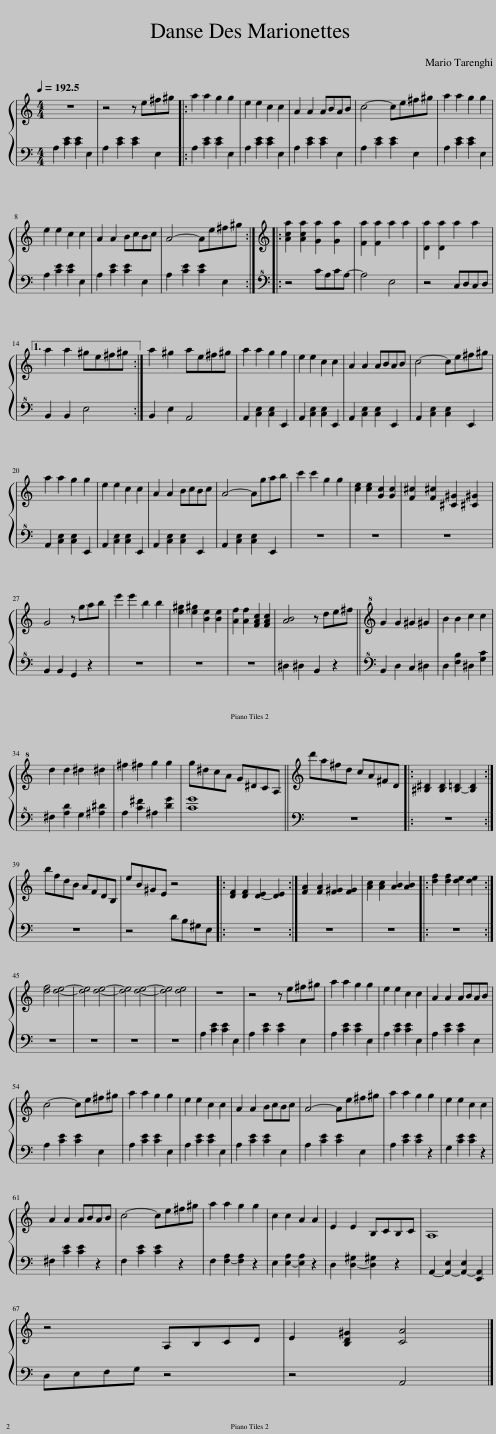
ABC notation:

X:1
%%score { 1 | 2 }
L:1/8
Q:1/4=192
M:4/4
I:linebreak $
K:C
V:1 treble
V:2 bass
V:1
 z8 | z4 z e^f^g |: a2 a2 g2 g2 | e2 e2 c2 c2 | A2 A2 ABAB | %5
 c4- ce^f^g | a2 a2 g2 g2 |$ e2 e2 c2 c2 | A2 A2 BcBc | A4- Ae^f^g :: %10
 [Aca]2 [Aca]2 [Ga]2 [Ga]2 | [Fa]2 [Fa]2 a2 a2 | [Da]2 [Da]2 a2 a2 |1$ a2 a2 ^ge^f^g :| a2 ^g2 ae^f^g | %15
 a2 a2 g2 g2 | e2 e2 c2 c2 | A2 A2 ABAB | c4- ce^f^g |$ a2 a2 g2 g2 | %20
 e2 e2 c2 c2 | A2 A2 BcBc | A4- Agab | c'2 c'2 g2 g2 | [ce]2 [ce]2 [Gc]2 [Gc]2 | %25
 [F^c]2 [F^c]2 [^C^G]2 [^C^G]2 |$ G4 z gab | e'2 e'2 b2 b2 | [e^g]2 [e^g]2 [Be]2 [Be]2 | [Af]2 [Af]2 [FAc]2 [FAc]2 | %30
 [AB]4 z de^f || g2 g2 ^g2 ^g2 | b2 b2 c'2 c'2 |$ d'2 d'2 ^d'2 ^d'2 | ^f'2 ^f'2 g'2 g'2 | %35
 g'^d'c'a g^dcA || d'a^fd cA^FD |: [^B,^D]2 [B,D]2 [B,-=D]2 [B,D]2 :|$ bfdB AFDB, | eB^GE z4 |: %40
 [DF]2 [DF]2 [D-E]2 [DE]2 :| [FA]2 [FA]2 [F^G]2 [FG]2 | [Ac]2 [Ac]2 [AB]2 [AB]2 |: [df]2 [df]2 [de]2 [de]2 :|$ [df]4 [de]4- | %45
 [de]4 [de]4- | [de]4 [de]4- | [de]4 [de]4 | z8 | z4 z e^f^g | %50
 a2 a2 g2 g2 | e2 e2 c2 c2 | A2 A2 ABAB |$ c4- ce^f^g | a2 a2 g2 g2 | %55
 e2 e2 c2 c2 | A2 A2 BcBc | A4- Ae^f^g | a2 a2 g2 g2 | e2 e2 c2 c2 |$ %60
 A2 A2 ABAB | c4- ce^f^g | a2 a2 g2 g2 | c2 c2 A2 A2 | E2 E2 B,CB,C | %65
 A,8 |$ z4 A,B,CD | E2 [B,D^G]2 [CA]4 |] %68
V:2
 A,2 [CE]2 [CE]2 E,2 | A,2 [CE]2 [CE]2 E,2 |: A,2 [CE]2 [CE]2 E,2 | A,2 [CE]2 [CE]2 E,2 | A,2 [CE]2 [CE]2 E,2 | %5
 A,2 [CE]2 [CE]2 E,2 | A,2 [CE]2 [CE]2 E,2 |$ A,2 [CE]2 [CE]2 E,2 | A,2 [CE]2 [CE]2 E,2 | A,2 [CE]2 [CE]2 E,2 :: %10
 z4 cAcA- | A4 E4 | z4 CDCD |1$ B,2 B,2 E4 :| B,2 E2 A,4 | %15
 A,2 [CE]2 [CE]2 E,2 | A,2 [CE]2 [CE]2 E,2 | A,2 [CE]2 [CE]2 E,2 | A,2 [CE]2 [CE]2 E,2 |$ A,2 [CE]2 [CE]2 E,2 | %20
 A,2 [CE]2 [CE]2 E,2 | A,2 [CE]2 [CE]2 E,2 | A,2 [CE]2 [CE]2 E,2 | z8 | z8 | %25
 z8 |$ B,2 B,2 G,2 z2 | z8 | z8 | z8 | %30
 ^D2 ^D2 B,2 z2 || B,2 D2 C2 ^D2 | D2 [FB]2 ^D2 [Gc]2 |$ ^F2 [Ad]2 G2 [^A^d]2 | A2 [c^f]2 ^A2 [dg]2 | %35
 [cg]8 || z8 |: z8 :|$ z8 | z4 DB,^G,E, |: %40
 z8 :| z8 | z8 |: z8 :|$ z8 | %45
 z8 | z8 | z8 | A,2 [CE]2 [CE]2 E,2 | A,2 [CE]2 [CE]2 E,2 | %50
 A,2 [CE]2 [CE]2 E,2 | A,2 [CE]2 [CE]2 E,2 | A,2 [CE]2 [CE]2 E,2 |$ A,2 [CE]2 [CE]2 E,2 | A,2 [CE]2 [CE]2 E,2 | %55
 A,2 [CE]2 [CE]2 E,2 | A,2 [CE]2 [CE]2 E,2 | A,2 [CE]2 [CE]2 E,2 | A,2 [CE]2 [CE]2 z2 | G,2 [CE]2 [CE]2 z2 |$ %60
 ^F,2 [CE]2 [CE]2 z2 | F,2 [CE]2 [CE]2 z2 | F,2 [F,-A,]2 [F,A,]2 z2 | E,2 [E,-A,]2 [E,A,]2 z2 | D,2 [D,-^G,]2 [D,^G,]2 z2 | %65
 A,,2- [A,,-E,]2 [A,,-E,]2 [E,,A,,]2 |$ D,E,F,G, z4 | z4 A,,4 |] %68
